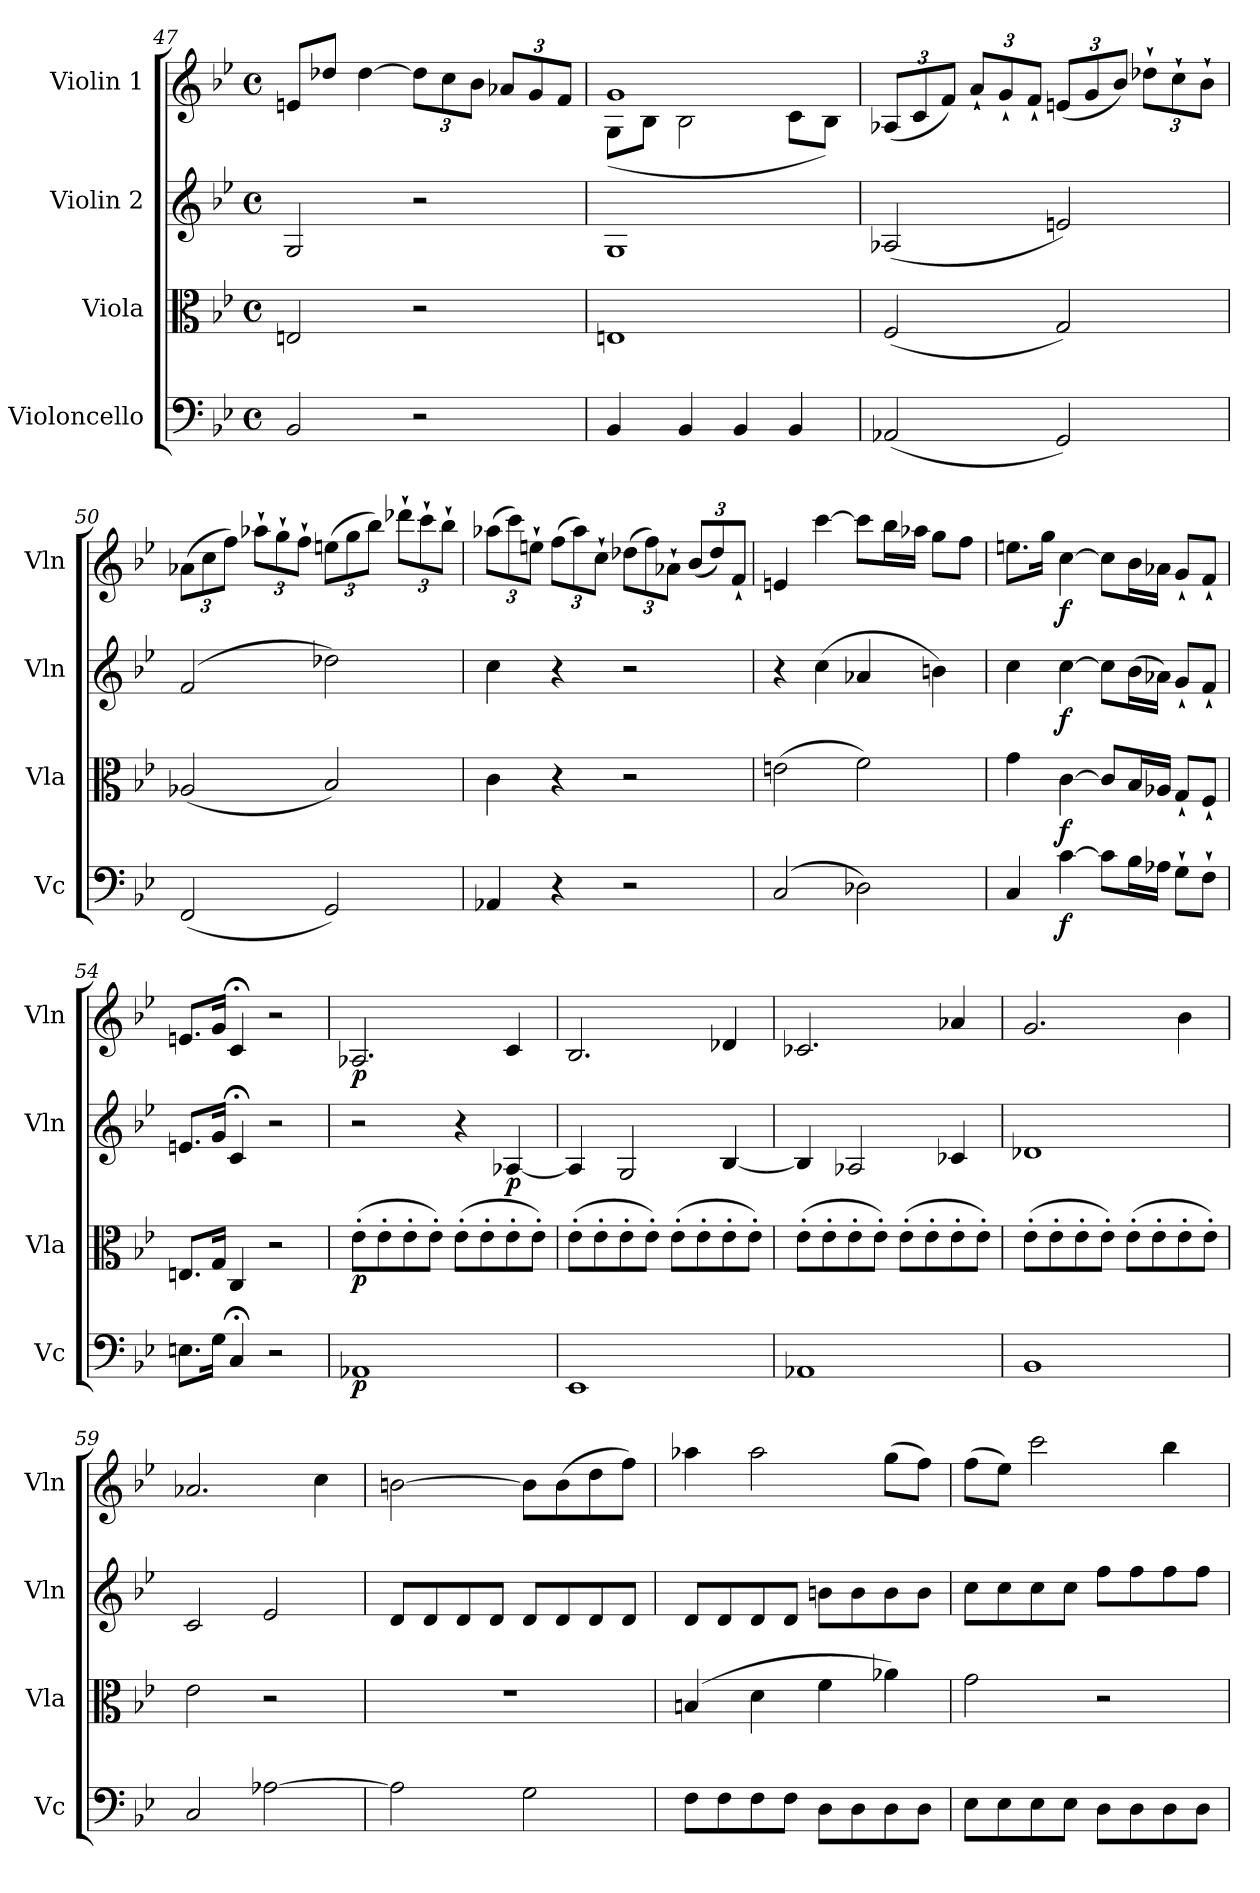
**kern	**dynam	**kern	**dynam	**kern	**dynam	**kern	**dynam
*part4	*part4	*part3	*part3	*part2	*part2	*part1	*part1
*staff4	*staff4	*staff3	*staff3	*staff2	*staff2	*staff1	*staff1
*I"Violoncello	*	*I"Viola	*	*I"Violin 2	*	*I"Violin 1	*
*I'Vc	*	*I'Vla	*	*I'Vln	*	*I'Vln	*
*clefF4	*	*clefC3	*	*clefG2	*	*clefG2	*
*k[b-e-]	*	*k[b-e-]	*	*k[b-e-]	*	*k[b-e-]	*
*M4/4	*	*M4/4	*	*M4/4	*	*M4/4	*
*met(c)	*	*met(c)	*	*met(c)	*	*met(c)	*
=47	=47	=47	=47	=47	=47	=47	=47
2BB-/	.	2En/	.	2G/	.	8en/L	.
.	.	.	.	.	.	8dd-X/J	.
.	.	.	.	.	.	[4dd-\	.
*	*	*	*	*	*	*Xbrackettup	*
2r	.	2r	.	2r	.	12dd-\L]	.
.	.	.	.	.	.	12cc\	.
.	.	.	.	.	.	12b-\J	.
.	.	.	.	.	.	12a-X/L	.
.	.	.	.	.	.	12g/	.
.	.	.	.	.	.	12f/J	.
=48	=48	=48	=48	=48	=48	=48	=48
*	*	*	*	*	*	*^	*
4BB-/	.	1En	.	1G	.	1g	(<8G\L	.
.	.	.	.	.	.	.	8B-\J	.
4BB-/	.	.	.	.	.	.	2B-\	.
4BB-/	.	.	.	.	.	.	.	.
4BB-/	.	.	.	.	.	.	8c\L	.
.	.	.	.	.	.	.	8B-\J)	.
*	*	*	*	*	*	*v	*v	*
=49	=49	=49	=49	=49	=49	=49	=49
(<2AA-X/	.	(<2F/	.	(<2A-X/	.	(<12A-X/L	.
.	.	.	.	.	.	12c/	.
.	.	.	.	.	.	12f/J)	.
.	.	.	.	.	.	12a`/L	.
.	.	.	.	.	.	12g`/	.
.	.	.	.	.	.	12f`/J	.
2GG/)	.	2G/)	.	2en/)	.	(<12en/L	.
.	.	.	.	.	.	12g/	.
.	.	.	.	.	.	12b-/J)	.
.	.	.	.	.	.	12dd-X`\L	.
.	.	.	.	.	.	12cc`\	.
.	.	.	.	.	.	12b-`\J	.
!!LO:PB:g=z
=50	=50	=50	=50	=50	=50	=50	=50
(<2FF/	.	(<2A-X/	.	(>2f/	.	(>12a-X\L	.
.	.	.	.	.	.	12cc\	.
.	.	.	.	.	.	12ff\J)	.
.	.	.	.	.	.	12aa-X`\L	.
.	.	.	.	.	.	12gg`\	.
.	.	.	.	.	.	12ff`\J	.
2GG/)	.	2B-/)	.	2dd-X\)	.	(>12een\L	.
.	.	.	.	.	.	12gg\	.
.	.	.	.	.	.	12bb-\J)	.
.	.	.	.	.	.	12ddd-X`\L	.
.	.	.	.	.	.	12ccc`\	.
.	.	.	.	.	.	12bb-`\J	.
=51	=51	=51	=51	=51	=51	=51	=51
4AA-X/	.	4c\	.	4cc\	.	(>12aa-X\L	.
.	.	.	.	.	.	12ccc\)	.
.	.	.	.	.	.	12een`\J	.
4r	.	4r	.	4r	.	(>12ff\L	.
.	.	.	.	.	.	12aa-\)	.
.	.	.	.	.	.	12cc`\J	.
2r	.	2r	.	2r	.	(>12dd-X\L	.
.	.	.	.	.	.	12ff\)	.
.	.	.	.	.	.	12a-X`\J	.
.	.	.	.	.	.	(<12b-/L	.
.	.	.	.	.	.	12dd-/)	.
.	.	.	.	.	.	12f`/J	.
=52	=52	=52	=52	=52	=52	=52	=52
(>2C/	.	(>2en\	.	4r	.	4en/	.
.	.	.	.	(>4cc\	.	[4ccc\	.
2D-X\)	.	2f\)	.	4a-X/	.	8ccc\L]	.
.	.	.	.	.	.	16bb-\L	.
.	.	.	.	.	.	16aa-X\JJ	.
.	.	.	.	4bn\)	.	8gg\L	.
.	.	.	.	.	.	8ff\J	.
=53	=53	=53	=53	=53	=53	=53	=53
4C/	.	4g\	.	4cc\	.	8.een\L	.
.	.	.	.	.	.	16gg\Jk	.
!	!LO:DY:b	!	!LO:DY:b	!	!LO:DY:b	!	!LO:DY:b
[4c\	f	[4c\	f	[4cc\	f	[4cc\	f
8c\L]	.	8c/L]	.	8cc\L]	.	8cc\L]	.
16B-\L	.	16B-/L	.	(>16b-\L	.	16b-\L	.
16A-X\JJ	.	16A-X/JJ	.	16a-X\JJ)	.	16a-X\JJ	.
8G`\L	.	8G`/L	.	8g`/L	.	8g`/L	.
8F`\J	.	8F`/J	.	8f`/J	.	8f`/J	.
=54	=54	=54	=54	=54	=54	=54	=54
8.En\L	.	8.En/L	.	8.en/L	.	8.en/L	.
16G\Jk	.	16G/Jk	.	16g/Jk	.	16g/Jk	.
4C;</	.	4C/	.	4c;</	.	4c;</	.
2r	.	2r	.	2r	.	2r	.
=55	=55	=55	=55	=55	=55	=55	=55
!	!LO:DY:b	!	!LO:DY:b	!	!	!	!LO:DY:b
1AA-X	p	(>8e-'\L	p	2r	.	2.A-X/	p
.	.	8e-'\	.	.	.	.	.
.	.	8e-'\	.	.	.	.	.
.	.	8e-'\J)	.	.	.	.	.
.	.	(>8e-'\L	.	4r	.	.	.
.	.	8e-'\	.	.	.	.	.
!	!	!	!	!	!LO:DY:b	!	!
.	.	8e-'\	.	[4A-X/	p	4c/	.
.	.	8e-'\J)	.	.	.	.	.
=56	=56	=56	=56	=56	=56	=56	=56
1EE-	.	(>8e-'\L	.	4A-/]	.	2.B-/	.
.	.	8e-'\	.	.	.	.	.
.	.	8e-'\	.	2G/	.	.	.
.	.	8e-'\J)	.	.	.	.	.
.	.	(>8e-'\L	.	.	.	.	.
.	.	8e-'\	.	.	.	.	.
.	.	8e-'\	.	[4B-/	.	4d-X/	.
.	.	8e-'\J)	.	.	.	.	.
=57	=57	=57	=57	=57	=57	=57	=57
1AA-X	.	(>8e-'\L	.	4B-/]	.	2.c-X/	.
.	.	8e-'\	.	.	.	.	.
.	.	8e-'\	.	2A-X/	.	.	.
.	.	8e-'\J)	.	.	.	.	.
.	.	(>8e-'\L	.	.	.	.	.
.	.	8e-'\	.	.	.	.	.
.	.	8e-'\	.	4c-X/	.	4a-X/	.
.	.	8e-'\J)	.	.	.	.	.
!!LO:LB:g=z
=58	=58	=58	=58	=58	=58	=58	=58
1BB-	.	(>8e-'\L	.	1d-X	.	2.g/	.
.	.	8e-'\	.	.	.	.	.
.	.	8e-'\	.	.	.	.	.
.	.	8e-'\J)	.	.	.	.	.
.	.	(>8e-'\L	.	.	.	.	.
.	.	8e-'\	.	.	.	.	.
.	.	8e-'\	.	.	.	4b-\	.
.	.	8e-'\J)	.	.	.	.	.
=59	=59	=59	=59	=59	=59	=59	=59
2C/	.	2e-\	.	2c/	.	2.a-X/	.
[2A-X\	.	2r	.	2e-/	.	.	.
.	.	.	.	.	.	4cc\	.
=60	=60	=60	=60	=60	=60	=60	=60
2A-\]	.	1r	.	8d/L	.	[2bn\	.
.	.	.	.	8d/	.	.	.
.	.	.	.	8d/	.	.	.
.	.	.	.	8d/J	.	.	.
2G\	.	.	.	8d/L	.	8b\L]	.
.	.	.	.	8d/	.	(>8b\	.
.	.	.	.	8d/	.	8dd\	.
.	.	.	.	8d/J	.	8ff\J)	.
=61	=61	=61	=61	=61	=61	=61	=61
8F\L	.	(>4Bn/	.	8d/L	.	4aa-X\	.
8F\	.	.	.	8d/	.	.	.
8F\	.	4d\	.	8d/	.	2aa-\	.
8F\J	.	.	.	8d/J	.	.	.
8D\L	.	4f\	.	8bn\L	.	.	.
8D\	.	.	.	8b\	.	.	.
8D\	.	4a-X\)	.	8b\	.	(>8gg\L	.
8D\J	.	.	.	8b\J	.	8ff\J)	.
=62	=62	=62	=62	=62	=62	=62	=62
8E-\L	.	2g\	.	8cc\L	.	(>8ff\L	.
8E-\	.	.	.	8cc\	.	8ee-\J)	.
8E-\	.	.	.	8cc\	.	2ccc\	.
8E-\J	.	.	.	8cc\J	.	.	.
8D\L	.	2r	.	8ff\L	.	.	.
8D\	.	.	.	8ff\	.	.	.
8D\	.	.	.	8ff\	.	4bb-\	.
8D\J	.	.	.	8ff\J	.	.	.
=	=	=	=	=	=	=	=
*-	*-	*-	*-	*-	*-	*-	*-
